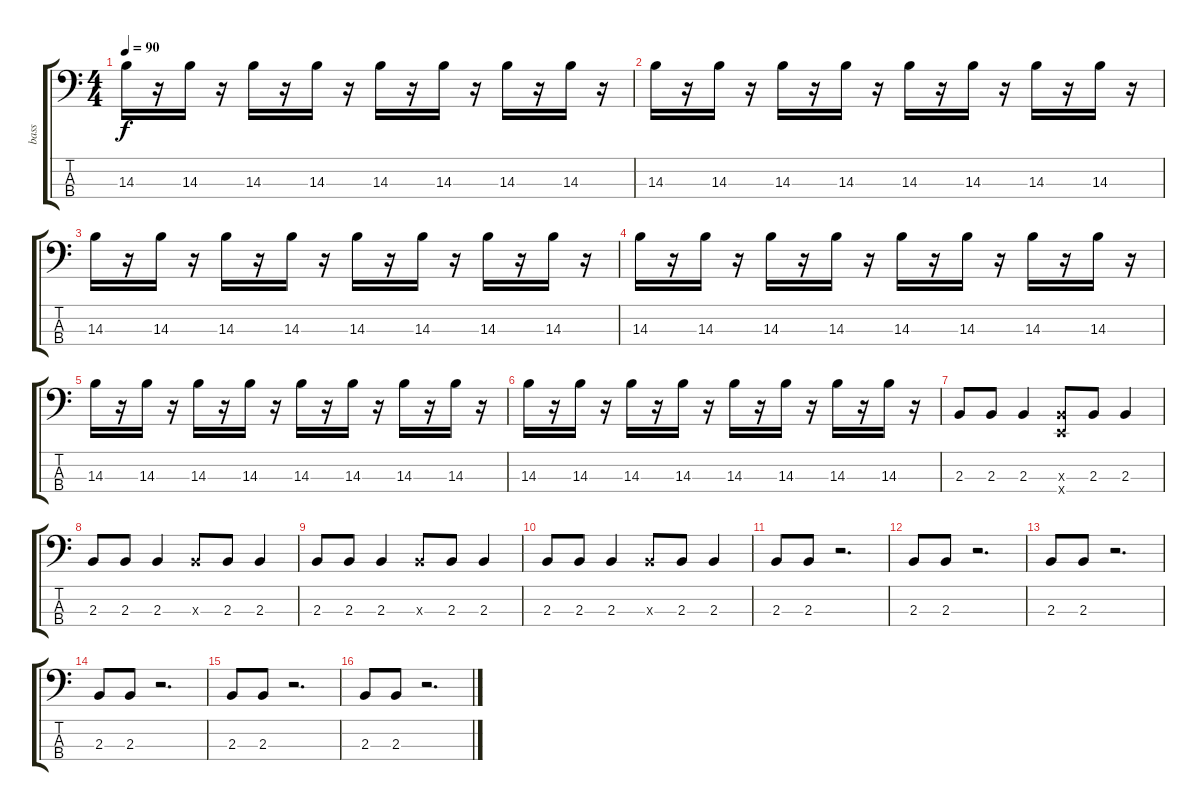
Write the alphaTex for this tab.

\track ("bass" "bass") {instrument electricbasspick}
\staff {score tabs}
\tuning (G2 D2 A1 E1) {hide}
\ts (4 4)
\tempo 90
\clef f4
\ks c
14.3.16{dy f instrument electricbasspick} r.16 14.3.16 r.16 14.3.16 r.16 14.3.16 r.16 14.3.16 r.16 14.3.16 r.16 14.3.16 r.16 14.3.16 r.16 |
14.3.16 r.16 14.3.16 r.16 14.3.16 r.16 14.3.16 r.16 14.3.16 r.16 14.3.16 r.16 14.3.16 r.16 14.3.16 r.16 |
14.3.16 r.16 14.3.16 r.16 14.3.16 r.16 14.3.16 r.16 14.3.16 r.16 14.3.16 r.16 14.3.16 r.16 14.3.16 r.16 |
14.3.16 r.16 14.3.16 r.16 14.3.16 r.16 14.3.16 r.16 14.3.16 r.16 14.3.16 r.16 14.3.16 r.16 14.3.16 r.16 |
14.3.16 r.16 14.3.16 r.16 14.3.16 r.16 14.3.16 r.16 14.3.16 r.16 14.3.16 r.16 14.3.16 r.16 14.3.16 r.16 |
14.3.16 r.16 14.3.16 r.16 14.3.16 r.16 14.3.16 r.16 14.3.16 r.16 14.3.16 r.16 14.3.16 r.16 14.3.16 r.16 |
2.3.8 2.3.8 2.3.4 (2.3{x} 0.4{x}).8 2.3.8 2.3.4 |
2.3.8 2.3.8 2.3.4 2.3{x}.8 2.3.8 2.3.4 |
2.3.8 2.3.8 2.3.4 2.3{x}.8 2.3.8 2.3.4 |
2.3.8 2.3.8 2.3.4 2.3{x}.8 2.3.8 2.3.4 |
2.3.8 2.3.8 r.2{d} |
2.3.8 2.3.8 r.2{d} |
2.3.8 2.3.8 r.2{d} |
2.3.8 2.3.8 r.2{d} |
2.3.8 2.3.8 r.2{d} |
2.3.8 2.3.8 r.2{d}
